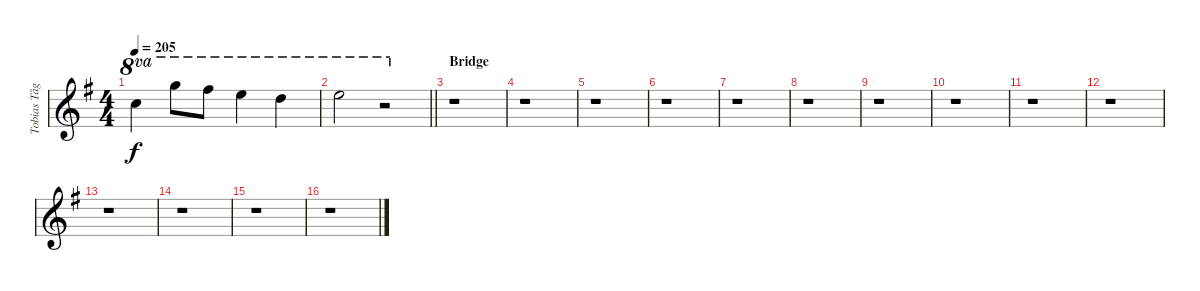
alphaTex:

\track ("Tobias Tåg (session musician)" "Tobias Tåg") {instrument piccolo}
\staff {score}
\tuning (E4 B3 G3 D3 A2 E2) {hide}
\ts (4 4)
\tempo 205
\clef g2
\ks eminor
20.1.4{ot 8va dy f} 27.1.8{ot 8va} 26.1.8{ot 8va} 24.1.4{ot 8va} 22.1.4{ot 8va} |
\barLineRight lightlight
24.1.2{ot 8va} r.2{ot 8va} |
\section ("" "Bridge")
r.1 |
r.1 |
r.1 |
r.1 |
r.1 |
r.1 |
r.1 |
r.1 |
r.1 |
r.1 |
r.1 |
r.1 |
r.1 |
r.1
